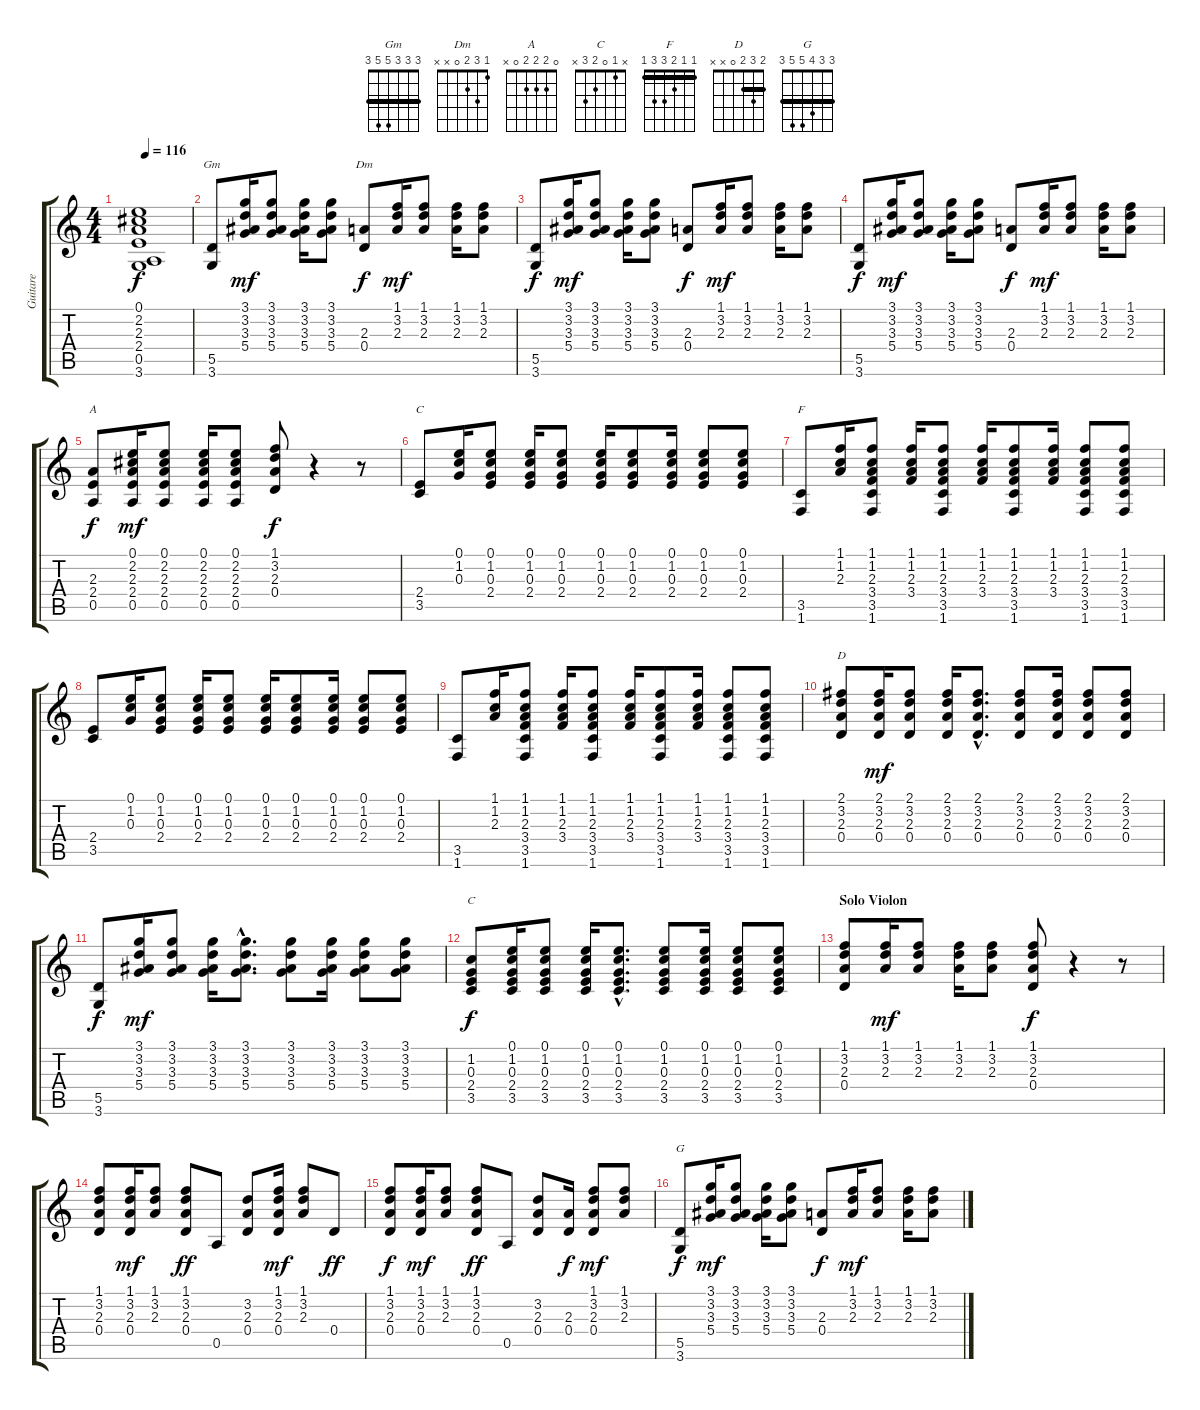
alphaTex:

\track ("Guitare " "Guitare ") {instrument acousticguitarsteel}
\staff {score tabs}
\tuning (E4 B3 G3 D3 A2 E2) {hide}
\chord ("Gm" 3 3 3 5 5 3) {barre 3}
\chord ("Dm" 1 3 2 0 x x)
\chord ("A" 0 2 2 2 0 x)
\chord ("C" 0 1 0 2 3 x)
\chord ("F" 1 1 2 3 3 1) {barre 1}
\chord ("D" 2 3 2 0 x x) {barre 2}
\chord ("C" x 1 0 2 3 x)
\chord ("G" 3 3 4 5 5 3) {barre 3}
\ts (4 4)
\tempo 116
\clef g2
\ks c
(0.1{t} 2.2{t} 2.3{t} 2.4{t} 0.5{t} 3.6{t}).1{dy f} |
(5.5 3.6).8{ch "Gm"} (3.1 3.2 3.3 5.4).16{dy mf} (3.1 3.2 3.3 5.4).8 (3.1 3.2 3.3 5.4).16 (3.1 3.2 3.3 5.4).8 (2.3 0.4).8{ch "Dm" dy f} (1.1 3.2 2.3).16{dy mf} (1.1 3.2 2.3).8 (1.1 3.2 2.3).16 (1.1 3.2 2.3).8 |
(5.5 3.6).8{dy f} (3.1 3.2 3.3 5.4).16{dy mf} (3.1 3.2 3.3 5.4).8 (3.1 3.2 3.3 5.4).16 (3.1 3.2 3.3 5.4).8 (2.3 0.4).8{dy f} (1.1 3.2 2.3).16{dy mf} (1.1 3.2 2.3).8 (1.1 3.2 2.3).16 (1.1 3.2 2.3).8 |
(5.5 3.6).8{dy f} (3.1 3.2 3.3 5.4).16{dy mf} (3.1 3.2 3.3 5.4).8 (3.1 3.2 3.3 5.4).16 (3.1 3.2 3.3 5.4).8 (2.3 0.4).8{dy f} (1.1 3.2 2.3).16{dy mf} (1.1 3.2 2.3).8 (1.1 3.2 2.3).16 (1.1 3.2 2.3).8 |
(2.3 2.4 0.5).8{ch "A" dy f} (0.1 2.2 2.3 2.4 0.5).16{dy mf} (0.1 2.2 2.3 2.4 0.5).8 (0.1 2.2 2.3 2.4 0.5).16 (0.1 2.2 2.3 2.4 0.5).8 (1.1 3.2 2.3 0.4).8{dy f} r.4 r.8 |
(2.4 3.5).8{ch "C"} (0.1 1.2 0.3).16 (0.1 1.2 0.3 2.4).8 (0.1 1.2 0.3 2.4).16 (0.1 1.2 0.3 2.4).8 (0.1 1.2 0.3 2.4).16 (0.1 1.2 0.3 2.4).8 (0.1 1.2 0.3 2.4).16 (0.1 1.2 0.3 2.4).8 (0.1 1.2 0.3 2.4).8 |
(3.5 1.6).8{ch "F"} (1.1 1.2 2.3).16 (1.1 1.2 2.3 3.4 3.5 1.6).8 (1.1 1.2 2.3 3.4).16 (1.1 1.2 2.3 3.4 3.5 1.6).8 (1.1 1.2 2.3 3.4).16 (1.1 1.2 2.3 3.4 3.5 1.6).8 (1.1 1.2 2.3 3.4).16 (1.1 1.2 2.3 3.4 3.5 1.6).8 (1.1 1.2 2.3 3.4 3.5 1.6).8 |
(2.4 3.5).8 (0.1 1.2 0.3).16 (0.1 1.2 0.3 2.4).8 (0.1 1.2 0.3 2.4).16 (0.1 1.2 0.3 2.4).8 (0.1 1.2 0.3 2.4).16 (0.1 1.2 0.3 2.4).8 (0.1 1.2 0.3 2.4).16 (0.1 1.2 0.3 2.4).8 (0.1 1.2 0.3 2.4).8 |
(3.5 1.6).8 (1.1 1.2 2.3).16 (1.1 1.2 2.3 3.4 3.5 1.6).8 (1.1 1.2 2.3 3.4).16 (1.1 1.2 2.3 3.4 3.5 1.6).8 (1.1 1.2 2.3 3.4).16 (1.1 1.2 2.3 3.4 3.5 1.6).8 (1.1 1.2 2.3 3.4).16 (1.1 1.2 2.3 3.4 3.5 1.6).8 (1.1 1.2 2.3 3.4 3.5 1.6).8 |
(2.1 3.2 2.3 0.4).8{ch "D"} (2.1 3.2 2.3 0.4).16{dy mf} (2.1 3.2 2.3 0.4).8 (2.1 3.2 2.3 0.4).16 (2.1{hac} 3.2{hac} 2.3{hac} 0.4{hac}).8{d} (2.1 3.2 2.3 0.4).8 (2.1 3.2 2.3 0.4).16 (2.1 3.2 2.3 0.4).8 (2.1 3.2 2.3 0.4).8 |
(5.5 3.6).8{dy f} (3.1 3.2 3.3 5.4).16{dy mf} (3.1 3.2 3.3 5.4).8 (3.1 3.2 3.3 5.4).16 (3.1{hac} 3.2{hac} 3.3{hac} 5.4{hac}).8{d} (3.1 3.2 3.3 5.4).8 (3.1 3.2 3.3 5.4).16 (3.1 3.2 3.3 5.4).8 (3.1 3.2 3.3 5.4).8 |
(1.2 0.3 2.4 3.5).8{ch "C" dy f} (0.1 1.2 0.3 2.4 3.5).16 (0.1 1.2 0.3 2.4 3.5).8 (0.1 1.2 0.3 2.4 3.5).16 (0.1{hac} 1.2{hac} 0.3{hac} 2.4{hac} 3.5{hac}).8{d} (0.1 1.2 0.3 2.4 3.5).8 (0.1 1.2 0.3 2.4 3.5).16 (0.1 1.2 0.3 2.4 3.5).8 (0.1 1.2 0.3 2.4 3.5).8 |
\section ("" "Solo Violon")
(1.1 3.2 2.3 0.4).8 (1.1 3.2 2.3).16{dy mf} (1.1 3.2 2.3).8 (1.1 3.2 2.3).16 (1.1 3.2 2.3).8 (1.1 3.2 2.3 0.4).8{dy f} r.4 r.8 |
(1.1 3.2 2.3 0.4).8 (1.1 3.2 2.3 0.4).16{dy mf} (1.1 3.2 2.3).8 (1.1 3.2 2.3 0.4).8{dy ff} 0.5.8 (3.2 2.3 0.4).8 (1.1 3.2 2.3 0.4).16{dy mf} (1.1 3.2 2.3).8 0.4.8{dy ff} |
(1.1 3.2 2.3 0.4).8{dy f} (1.1 3.2 2.3 0.4).16{dy mf} (1.1 3.2 2.3).8 (1.1 3.2 2.3 0.4).8{dy ff} 0.5.8 (3.2 2.3 0.4).8 (2.3 0.4).16{dy f} (1.1 3.2 2.3 0.4).8{dy mf} (1.1 3.2 2.3).8 |
(5.5 3.6).8{ch "G" dy f} (3.1 3.2 3.3 5.4).16{dy mf} (3.1 3.2 3.3 5.4).8 (3.1 3.2 3.3 5.4).16 (3.1 3.2 3.3 5.4).8 (2.3 0.4).8{dy f} (1.1 3.2 2.3).16{dy mf} (1.1 3.2 2.3).8 (1.1 3.2 2.3).16 (1.1 3.2 2.3).8
